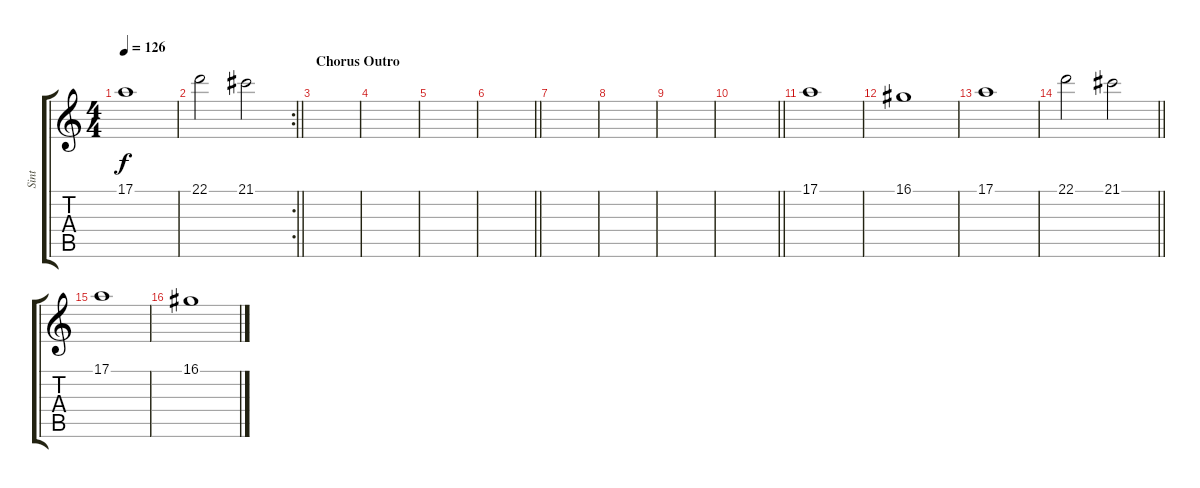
\track ("Sint" "Sint") {instrument tremolostrings}
\staff {score tabs}
\tuning (E4 B3 G3 D3 A2 E2) {hide}
\ts (4 4)
\tempo 126
\clef g2
\ks c
17.1.1{dy f} |
\rc 2
\barLineRight lightlight
22.1.2 21.1.2 |
\section ("" "Chorus Outro")
|
|
|
\barLineRight lightlight
|
|
|
|
\barLineRight lightlight
|
17.1.1 |
16.1.1 |
17.1.1 |
\barLineRight lightlight
22.1.2 21.1.2 |
17.1.1 |
16.1.1
